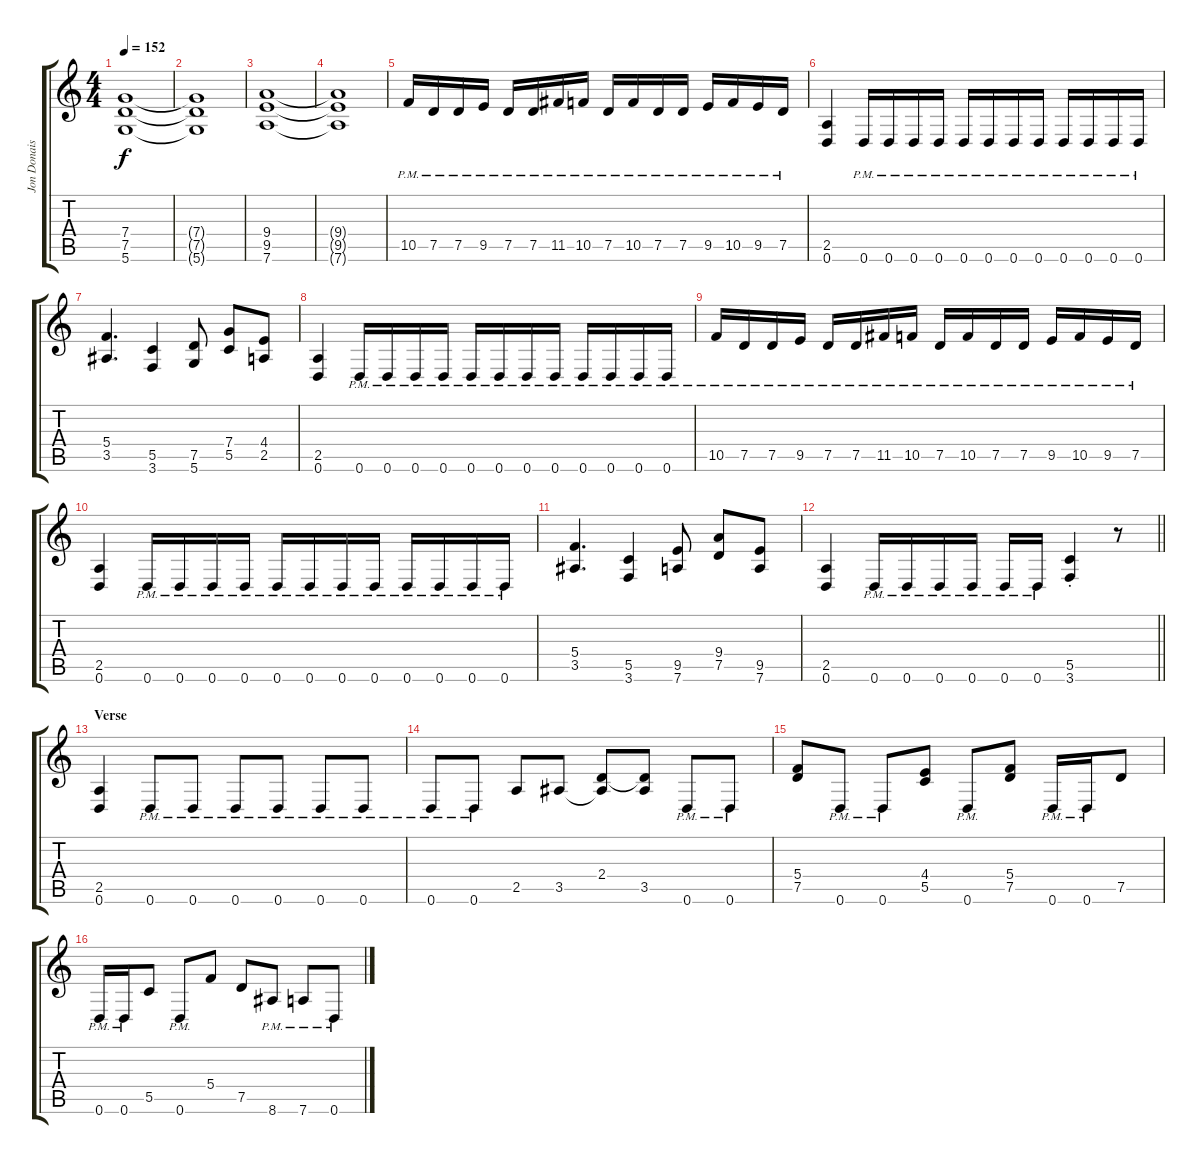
\track ("Jon Donais" "Jon Donais") {instrument distortionguitar}
\staff {score tabs}
\tuning (D4 A3 F3 C3 G2 D2) {hide}
\ts (4 4)
\tempo 152
\clef g2
\ks c
(7.4 7.5 5.6).1{dy f} |
(7.4{t} 7.5{t} 5.6{t}).1 |
(9.4 9.5 7.6).1 |
(9.4{t} 9.5{t} 7.6{t}).1 |
10.5{pm}.16 7.5{pm}.16 7.5{pm}.16 9.5{pm}.16 7.5{pm}.16 7.5{pm}.16 11.5{pm}.16 10.5{pm}.16 7.5{pm}.16 10.5{pm}.16 7.5{pm}.16 7.5{pm}.16 9.5{pm}.16 10.5{pm}.16 9.5{pm}.16 7.5{pm}.16 |
(2.5 0.6).4 0.6{pm}.16 0.6{pm}.16 0.6{pm}.16 0.6{pm}.16 0.6{pm}.16 0.6{pm}.16 0.6{pm}.16 0.6{pm}.16 0.6{pm}.16 0.6{pm}.16 0.6{pm}.16 0.6{pm}.16 |
(5.4 3.5).4{d} (5.5 3.6).4 (7.5 5.6).8 (7.4 5.5).8 (4.4 2.5).8 |
(2.5 0.6).4 0.6{pm}.16 0.6{pm}.16 0.6{pm}.16 0.6{pm}.16 0.6{pm}.16 0.6{pm}.16 0.6{pm}.16 0.6{pm}.16 0.6{pm}.16 0.6{pm}.16 0.6{pm}.16 0.6{pm}.16 |
10.5{pm}.16 7.5{pm}.16 7.5{pm}.16 9.5{pm}.16 7.5{pm}.16 7.5{pm}.16 11.5{pm}.16 10.5{pm}.16 7.5{pm}.16 10.5{pm}.16 7.5{pm}.16 7.5{pm}.16 9.5{pm}.16 10.5{pm}.16 9.5{pm}.16 7.5{pm}.16 |
(2.5 0.6).4 0.6{pm}.16 0.6{pm}.16 0.6{pm}.16 0.6{pm}.16 0.6{pm}.16 0.6{pm}.16 0.6{pm}.16 0.6{pm}.16 0.6{pm}.16 0.6{pm}.16 0.6{pm}.16 0.6{pm}.16 |
(5.4 3.5).4{d} (5.5 3.6).4 (9.5 7.6).8 (9.4 7.5).8 (9.5 7.6).8 |
\barLineRight lightlight
(2.5 0.6).4 0.6{pm}.16 0.6{pm}.16 0.6{pm}.16 0.6{pm}.16 0.6{pm}.16 0.6{pm}.16 (5.5{st} 3.6{st}).4 r.8 |
\section ("" "Verse")
(2.5 0.6).4 0.6{pm}.8 0.6{pm}.8 0.6{pm}.8 0.6{pm}.8 0.6{pm}.8 0.6{pm}.8 |
0.6{pm}.8 0.6{pm}.8 2.5.8 3.5.8 (2.4 3.5{t}).8 (2.4{t} 3.5).8 0.6{pm}.8 0.6{pm}.8 |
(5.4 7.5).8 0.6{pm}.8 0.6{pm}.8 (4.4 5.5).8 0.6{pm}.8 (5.4 7.5).8 0.6{pm}.16 0.6{pm}.16 7.5.8 |
0.6{pm}.16 0.6{pm}.16 5.5.8 0.6{pm}.8 5.4.8 7.5.8 8.6{pm}.8 7.6{pm}.8 0.6{pm}.8
